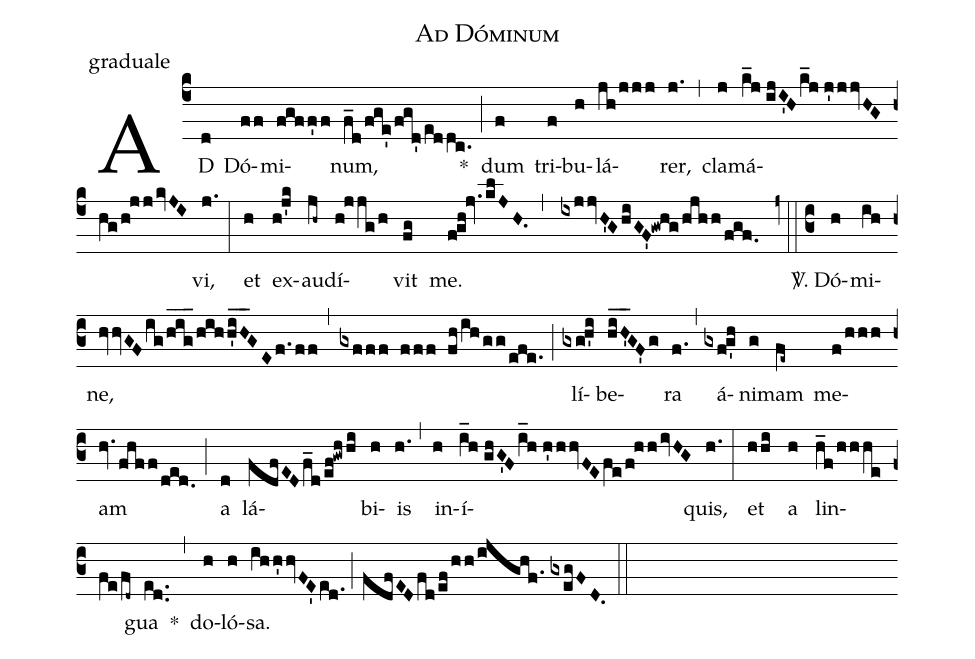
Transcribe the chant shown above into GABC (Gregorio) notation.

name:Ad Dóminum;
office-part:graduale;
%%
(c4) AD(d) Dó(ff)mi(fgf/f'f)num,(f_d/fge'/fgd'/eddc.) *(;) dum(f) tri(f)bu(h)lá(jh/jjj)rer,(j.) (,) cla(j)má(k_j//ijI'Hk_j//j'jjvHGhg/h!jjkvJI)vi,(j.) (:)
et(h) ex(h!j'k)au(jh~)dí(h!jjg/h)vit(fg) me.(f!gh!jv.klJH.,ixjjvH'GhiGF'!gwhg/hjhh/fgf.) (z0::c3)

<sp>V/</sp>. Dó(h)mi(ih)ne,(hvvGFig/hig___/hih/h'iH__GEf.ff,gxfff fff fh/ih/gg/efe.) (;) lí(gxg!h'i)be(hiH'__GF'g)ra(f.) (,) á(gxf!g'h)ni(g)mam(fe~) me(f/hhh)am(hv.fhff/ded.) (;) a(d) lá(fdfED/f_d/ef!gwhhi)bi(h)is(h.) (,) in(h)í(i_h//ghG'Fi_h//h'hhvFEfe/f!hhivHG)quis,(h.) (:)
et(hhi) a(h) lin(h_f/hhhe/fe/fd~)gua(ed..) *(,) do(h)ló(h)sa.(ihh'hvFE'ed.;fdfEDfd/ef/hh/ijghf.//gxegFD.) (::)
